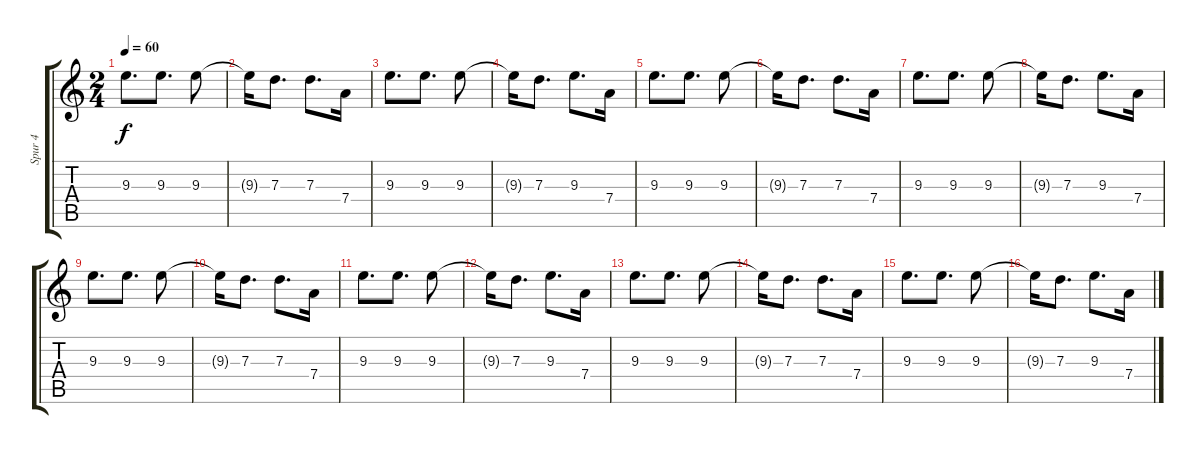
\track ("Spur 4" "Spur 4") {instrument distortionguitar}
\staff {score tabs}
\tuning (E4 B3 G3 D3 A2 E2) {hide}
\ts (2 4)
\tempo 60
\clef g2
\ks c
9.3.8{d dy f} 9.3.8{d} 9.3.8 |
9.3{t}.16 7.3.8{d} 7.3.8{d} 7.4.16 |
9.3.8{d} 9.3.8{d} 9.3.8 |
9.3{t}.16 7.3.8{d} 9.3.8{d} 7.4.16 |
9.3.8{d} 9.3.8{d} 9.3.8 |
9.3{t}.16 7.3.8{d} 7.3.8{d} 7.4.16 |
9.3.8{d} 9.3.8{d} 9.3.8 |
9.3{t}.16 7.3.8{d} 9.3.8{d} 7.4.16 |
9.3.8{d} 9.3.8{d} 9.3.8 |
9.3{t}.16 7.3.8{d} 7.3.8{d} 7.4.16 |
9.3.8{d} 9.3.8{d} 9.3.8 |
9.3{t}.16 7.3.8{d} 9.3.8{d} 7.4.16 |
9.3.8{d} 9.3.8{d} 9.3.8 |
9.3{t}.16 7.3.8{d} 7.3.8{d} 7.4.16 |
9.3.8{d} 9.3.8{d} 9.3.8 |
9.3{t}.16 7.3.8{d} 9.3.8{d} 7.4.16
